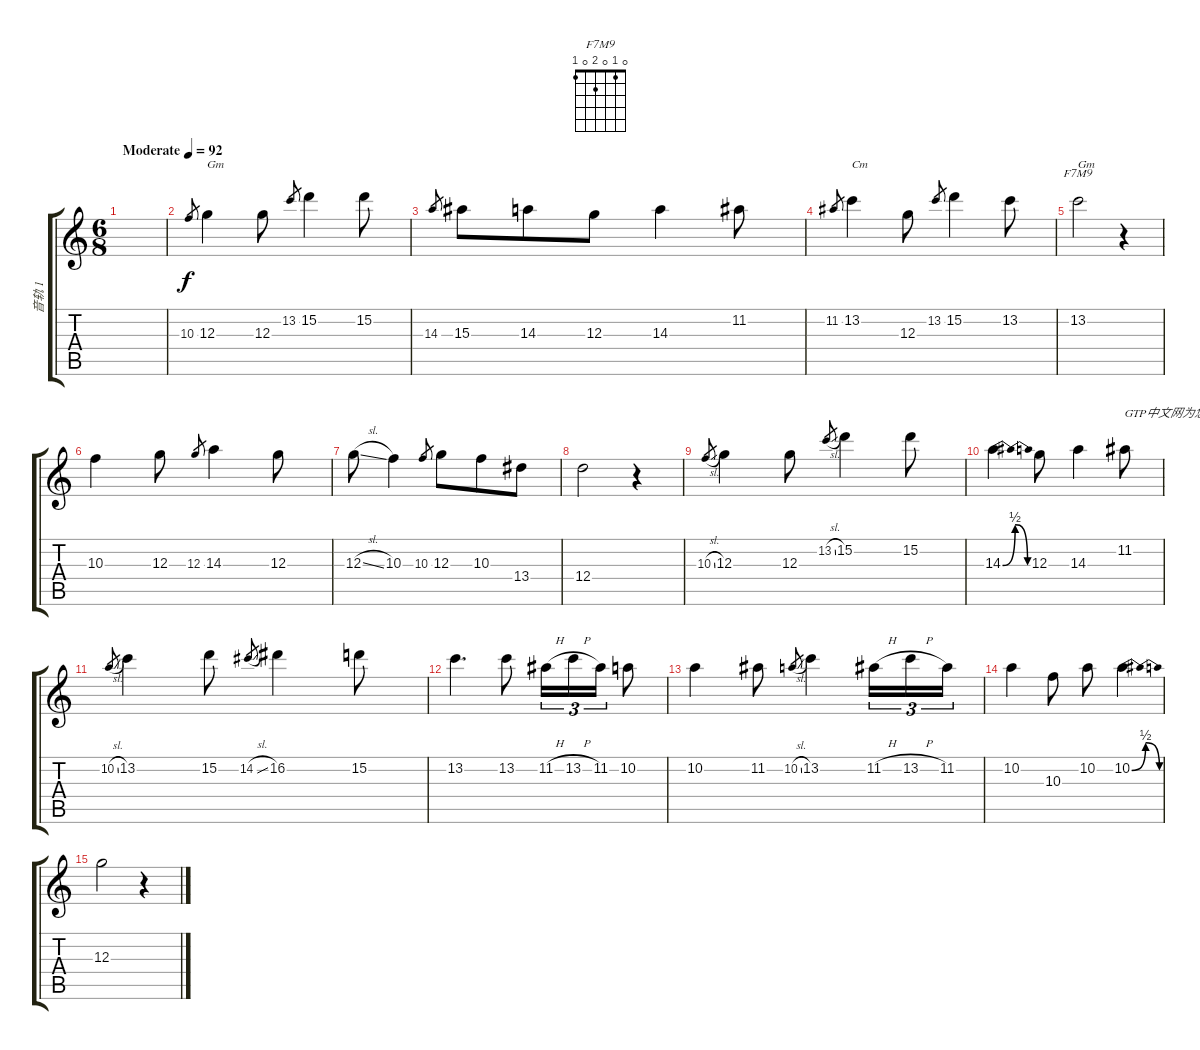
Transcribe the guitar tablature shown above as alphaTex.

\track ("音轨 1" "音轨 1") {instrument distortionguitar}
\staff {score tabs}
\tuning (E4 B3 G3 D3 A2 E2) {hide}
\chord ("F7M9" 0 1 0 2 0 1)
\ts (6 8)
\tempo (92 "Moderate")
\clef g2
\ks c
|
10.3.8{gr} 12.3.4{txt "Gm"} 12.3.8 13.2.8{gr} 15.2.4 15.2.8 |
14.3.8{gr} 15.3.8 14.3.8 12.3.8 14.3.4 11.2.8 |
11.2.8{gr} 13.2.4{txt "Cm"} 12.3.8 13.2.8{gr} 15.2.4 13.2.8 |
13.2.2{ch "F7M9" txt "Gm"} r.4 |
10.3.4 12.3.8 12.3.8{gr} 14.3.4 12.3.8 |
12.3{sl}.8 10.3.4 10.3.8{gr} 12.3.8 10.3.8 13.4.8 |
12.4.2 r.4 |
10.3{sl}.8{gr} 12.3.4 12.3.8 13.2{sl}.8{gr} 15.2.4 15.2.8 |
14.3{be (bendrelease 0 0 15 2 15 2 60 0)}.4 12.3.8 14.3.4 11.2.8{txt "GTP中文网为您提供优秀的谱子"} |
10.2{sl}.8{gr} 13.2.4 15.2.8 14.2{sl}.8{gr} 16.2.4 15.2.8 |
13.2.4{d} 13.2.8 11.2{h}.16{tu (3 2)} 13.2{h}.16{tu (3 2)} 11.2.16{tu (3 2)} 10.2.8 |
10.2.4 11.2.8 10.2{sl}.8{gr} 13.2.4 11.2{h}.16{tu (3 2)} 13.2{h}.16{tu (3 2)} 11.2.16{tu (3 2)} |
10.2.4 10.3.8 10.2.8 10.2{be (bendrelease 0 0 15 2 15 2 60 0)}.4 |
12.3.2 r.4
